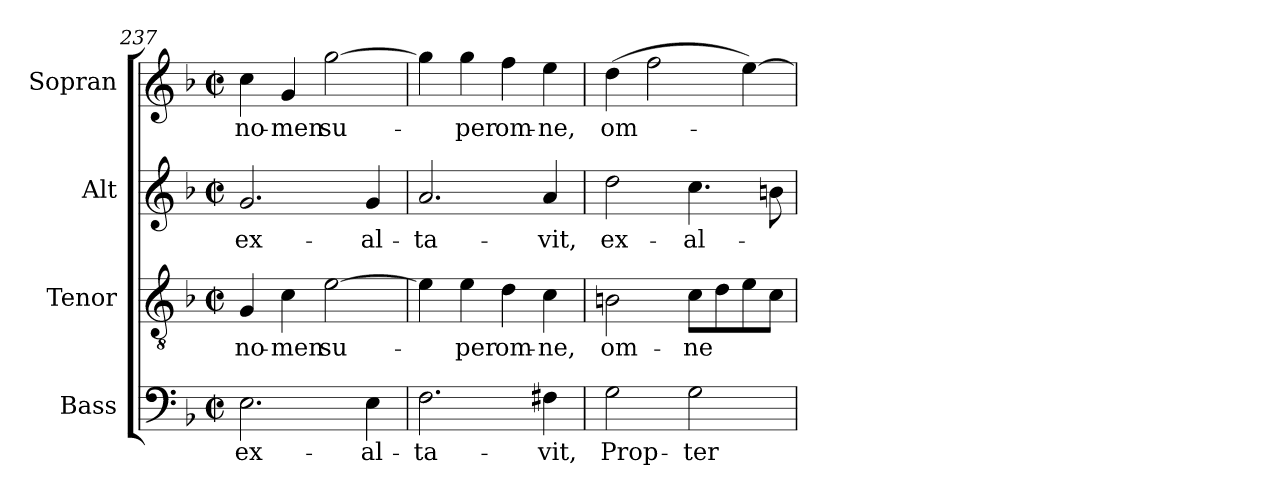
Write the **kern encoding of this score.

**kern	**text	**kern	**text	**kern	**text	**kern	**text
*part4	*part4	*part3	*part3	*part2	*part2	*part1	*part1
*staff4	*staff4	*staff3	*staff3	*staff2	*staff2	*staff1	*staff1
*I"Bass	*	*I"Tenor	*	*I"Alt	*	*I"Sopran	*
*I'B.	*	*I'T.	*	*I'A.	*	*I'S.	*
*clefF4	*	*clefGv2	*	*clefG2	*	*clefG2	*
*k[b-]	*	*k[b-]	*	*k[b-]	*	*k[b-]	*
*F:	*	*F:	*	*F:	*	*F:	*
*M2/2	*	*M2/2	*	*M2/2	*	*M2/2	*
*met(c|)	*	*met(c|)	*	*met(c|)	*	*met(c|)	*
=237	=237	=237	=237	=237	=237	=237	=237
!	!LO:LY:b	!	!LO:LY:b	!	!LO:LY:b	!	!LO:LY:b
2.E\	ex-	4G/	no-	2.g/	ex-	4cc\	no-
!	!	!	!LO:LY:b	!	!	!	!LO:LY:b
.	.	4c\	-men	.	.	4g/	-men
!	!	!	!LO:LY:b	!	!	!	!LO:LY:b
.	.	[2e\	su-	.	.	[2gg\	su-
!	!LO:LY:b	!	!	!	!LO:LY:b	!	!
4E\	-al-	.	.	4g/	-al-	.	.
=238	=238	=238	=238	=238	=238	=238	=238
!	!LO:LY:b	!	!	!	!LO:LY:b	!	!
2.F\	-ta-	4e\]	.	2.a/	-ta-	4gg\]	.
!	!	!	!LO:LY:b	!	!	!	!LO:LY:b
.	.	4e\	-per	.	.	4gg\	-per
!	!	!	!LO:LY:b	!	!	!	!LO:LY:b
.	.	4d\	om-	.	.	4ff\	om-
!	!LO:LY:b	!	!LO:LY:b	!	!LO:LY:b	!	!LO:LY:b
4F#X\	-vit,	4c\	-ne,	4a/	-vit,	4ee\	-ne,
=239	=239	=239	=239	=239	=239	=239	=239
!	!LO:LY:b	!	!LO:LY:b	!	!LO:LY:b	!	!LO:LY:b
2G\	Prop-	2Bn\	om-	2dd\	ex-	(>4dd\	om-
.	.	.	.	.	.	2ff\	.
!	!LO:LY:b	!	!LO:LY:b	!	!LO:LY:b	!	!
2G\	-ter	8c\L	-ne	4.cc\	-al-	.	.
.	.	8d\	.	.	.	.	.
.	.	8e\	.	.	.	[4ee\)	.
.	.	8c\J	.	8bn\	.	.	.
=	=	=	=	=	=	=	=
*-	*-	*-	*-	*-	*-	*-	*-
